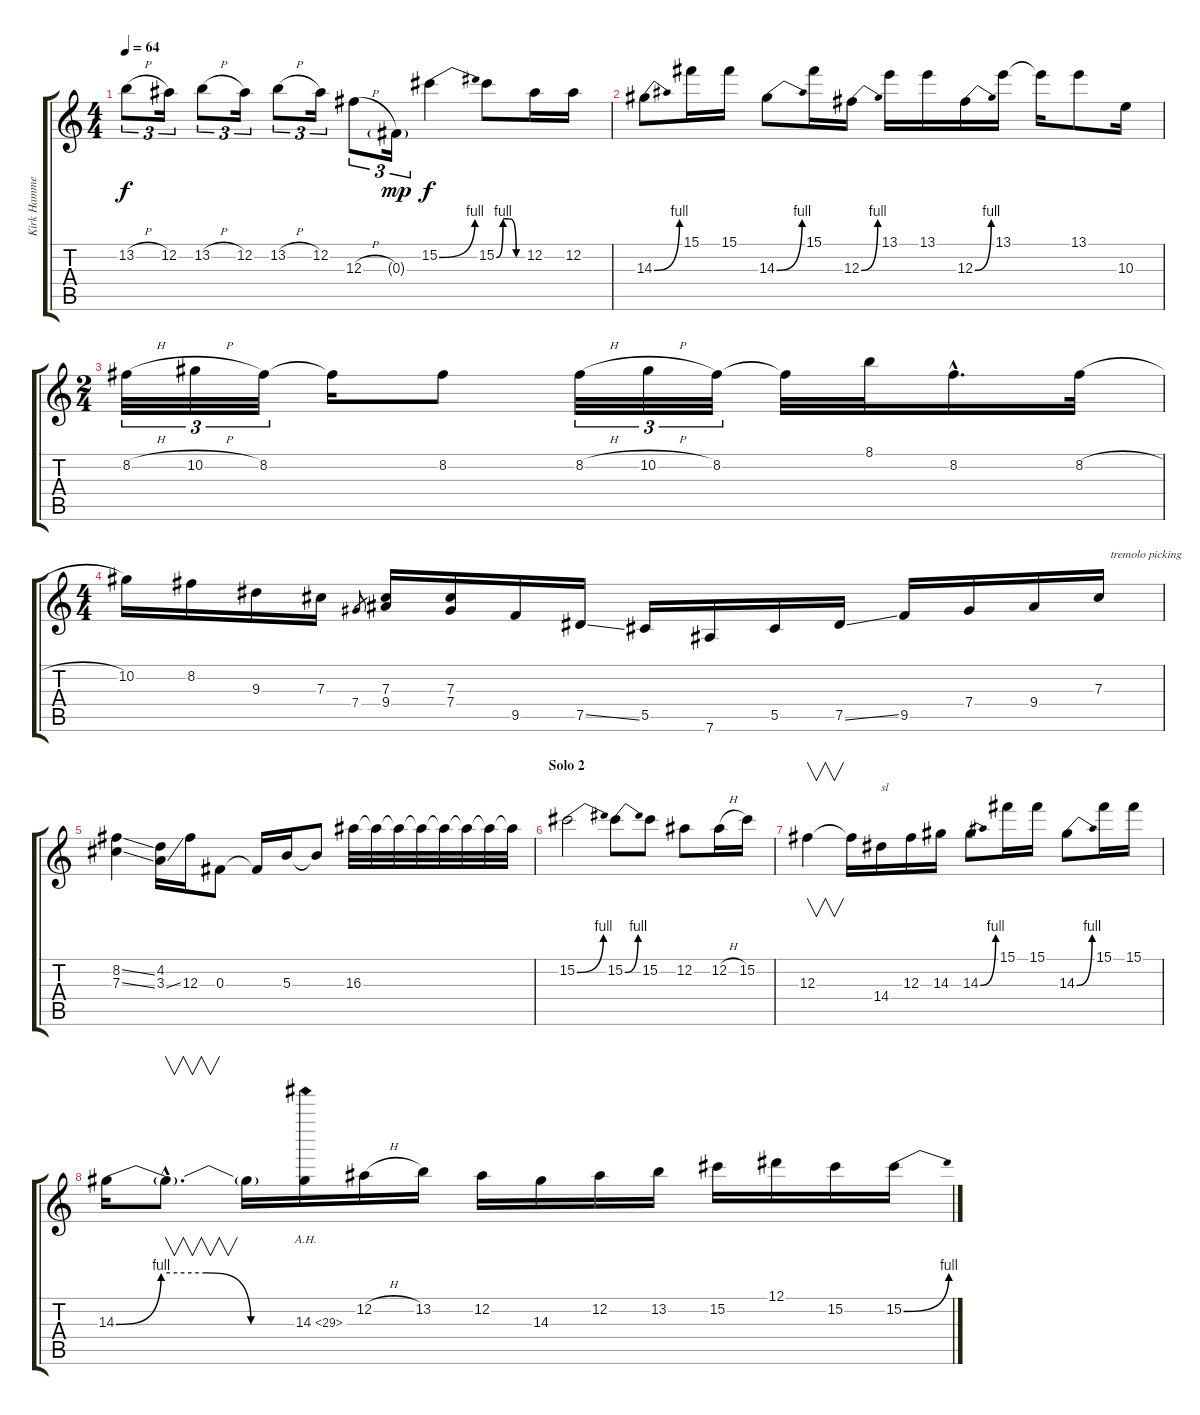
\track ("Kirk Hammet (dist.)" "Kirk Hamme") {instrument distortionguitar}
\staff {score tabs}
\tuning (Eb4 Bb3 Gb3 Db3 Ab2 Eb2) {hide}
\ts (4 4)
\tempo 64
\clef g2
\ks c
13.2{h}.8{tu (3 2) dy f} 12.2.16{tu (3 2)} 13.2{h}.8{tu (3 2)} 12.2.16{tu (3 2)} 13.2{h}.8{tu (3 2)} 12.2.16{tu (3 2)} 12.3{h}.8{tu (3 2)} 0.3{g}.16{tu (3 2) dy mp} 15.2{be (bend 0 0 60 4)}.4{dy f} 15.2{be (custom 0 0 15 4 30 4 45 0 60 0)}.8 12.2.16 12.2.16 |
14.3{be (bend 0 0 60 4)}.8 15.1.16 15.1.16 14.3{be (bend 0 0 60 4)}.8 15.1.16 12.3{be (bend 0 0 60 4)}.16 13.1.16 13.1.16 12.3{be (bend 0 0 60 4)}.16 13.1.16 13.1{t}.16 13.1.8 10.3.16 |
\ts (2 4)
8.2{h}.32{tu (3 2)} 10.2{h}.32{tu (3 2)} 8.2.32{tu (3 2)} 8.2{t}.16 8.2.8 8.2{h}.32{tu (3 2)} 10.2{h}.32{tu (3 2)} 8.2.32{tu (3 2)} 8.2{t}.32 8.1.32 8.2{hac}.16{d} 8.2{h}.32 |
\ts (4 4)
10.2.16 8.2.16 9.3.16 7.3.16 7.4.8{gr} (7.3 9.4).16 (7.3 7.4).16 9.5.16 7.5{ss}.16 5.5.16 7.6.16 5.5.16 7.5{ss}.16 9.5.16 7.4.16 9.4.16 7.3.16{txt "    tremolo picking"} |
(8.2{ss} 7.3{ss}).4 (4.2 3.3{ss}).16 12.3.16 0.3.8 0.3{t}.16 5.3.16 5.3{t}.8 16.3.32 16.3{t}.32 16.3{t}.32 16.3{t}.32 16.3{t}.32 16.3{t}.32 16.3{t}.32 16.3{t}.32 |
\section ("" "Solo 2")
15.2{be (bend 0 0 60 4)}.2 15.2{be (bend 0 0 60 4)}.8 15.2.8 12.2.8 12.2{h}.16 15.2.16 |
12.3.4{v} 12.3{t}.16 14.4.16{txt "sl"} 12.3.16 14.3.16 14.3{be (bend 0 0 60 4)}.8 15.1.16 15.1.16 14.3{be (bend 0 0 60 4)}.8 15.1.16 15.1.16 |
14.3{be (custom 0 0 15 4 30 4 45 0 60 0)}.16 14.3{hac t}.8{v d} 14.3{t}.16 14.3{ah 15}.16 12.2{h}.16 13.2.16 12.2.16 14.3.16 12.2.16 13.2.16 15.2.16 12.1.16 15.2.16 15.2{be (bend 0 0 60 4)}.16
